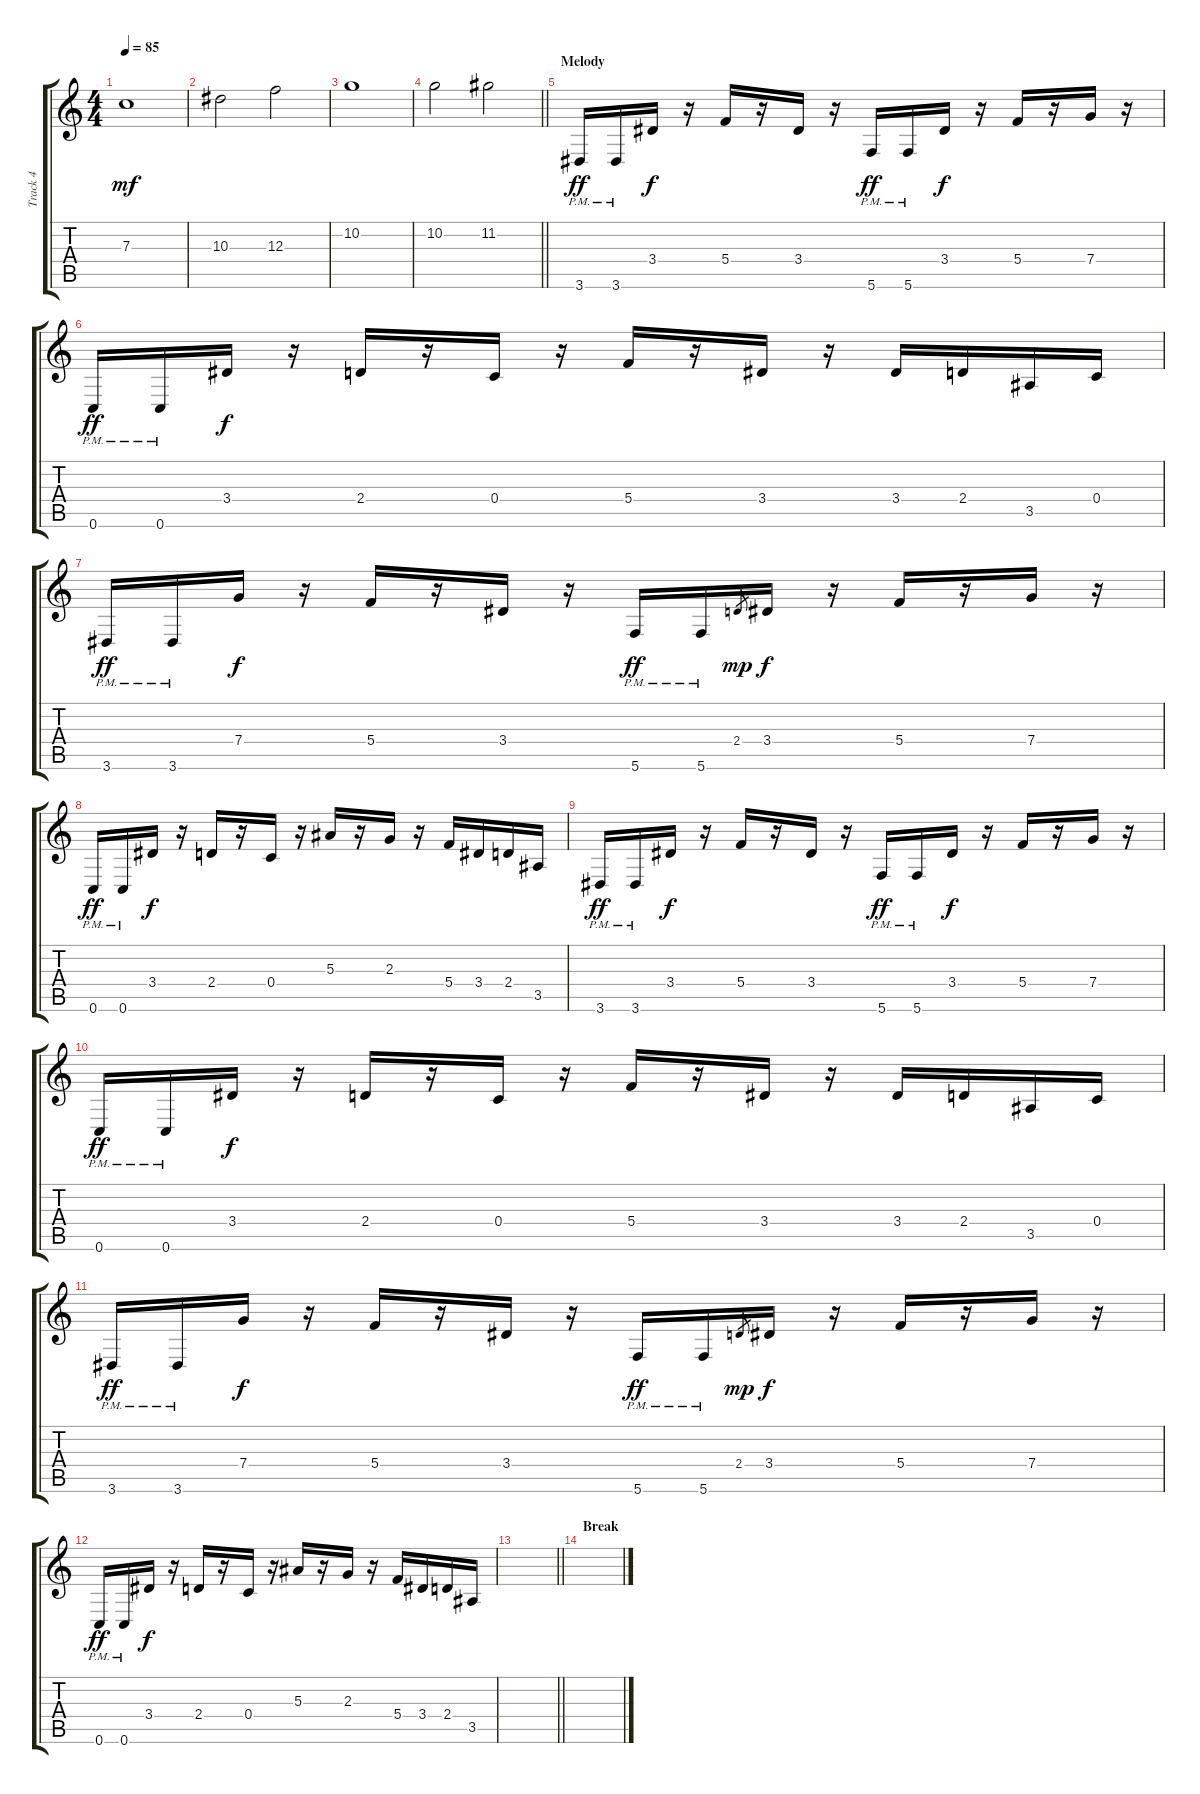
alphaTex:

\track ("Track 4" "Track 4") {instrument distortionguitar}
\staff {score tabs}
\tuning (D4 A3 F3 C3 G2 C2) {hide}
\ts (4 4)
\tempo 85
\clef g2
\ks c
7.3.1{dy mf} |
10.3.2 12.3.2 |
10.2.1 |
\barLineRight lightlight
10.2.2 11.2.2 |
\section ("" "Melody")
3.6{pm}.16{dy ff} 3.6{pm}.16 3.4.16{dy f} r.16 5.4.16 r.16 3.4.16 r.16 5.6{pm}.16{dy ff} 5.6{pm}.16 3.4.16{dy f} r.16 5.4.16 r.16 7.4.16 r.16 |
0.6{pm}.16{dy ff} 0.6{pm}.16 3.4.16{dy f} r.16 2.4.16 r.16 0.4.16 r.16 5.4.16 r.16 3.4.16 r.16 3.4.16 2.4.16 3.5.16 0.4.16 |
3.6{pm}.16{dy ff} 3.6{pm}.16 7.4.16{dy f} r.16 5.4.16 r.16 3.4.16 r.16 5.6{pm}.16{dy ff} 5.6{pm}.16 2.4.8{gr dy mp} 3.4.16{dy f} r.16 5.4.16 r.16 7.4.16 r.16 |
0.6{pm}.16{dy ff} 0.6{pm}.16 3.4.16{dy f} r.16 2.4.16 r.16 0.4.16 r.16 5.3.16 r.16 2.3.16 r.16 5.4.16 3.4.16 2.4.16 3.5.16 |
3.6{pm}.16{dy ff} 3.6{pm}.16 3.4.16{dy f} r.16 5.4.16 r.16 3.4.16 r.16 5.6{pm}.16{dy ff} 5.6{pm}.16 3.4.16{dy f} r.16 5.4.16 r.16 7.4.16 r.16 |
0.6{pm}.16{dy ff} 0.6{pm}.16 3.4.16{dy f} r.16 2.4.16 r.16 0.4.16 r.16 5.4.16 r.16 3.4.16 r.16 3.4.16 2.4.16 3.5.16 0.4.16 |
3.6{pm}.16{dy ff} 3.6{pm}.16 7.4.16{dy f} r.16 5.4.16 r.16 3.4.16 r.16 5.6{pm}.16{dy ff} 5.6{pm}.16 2.4.8{gr dy mp} 3.4.16{dy f} r.16 5.4.16 r.16 7.4.16 r.16 |
0.6{pm}.16{dy ff} 0.6{pm}.16 3.4.16{dy f} r.16 2.4.16 r.16 0.4.16 r.16 5.3.16 r.16 2.3.16 r.16 5.4.16 3.4.16 2.4.16 3.5.16 |
\barLineRight lightlight
|
\section ("" "Break")
